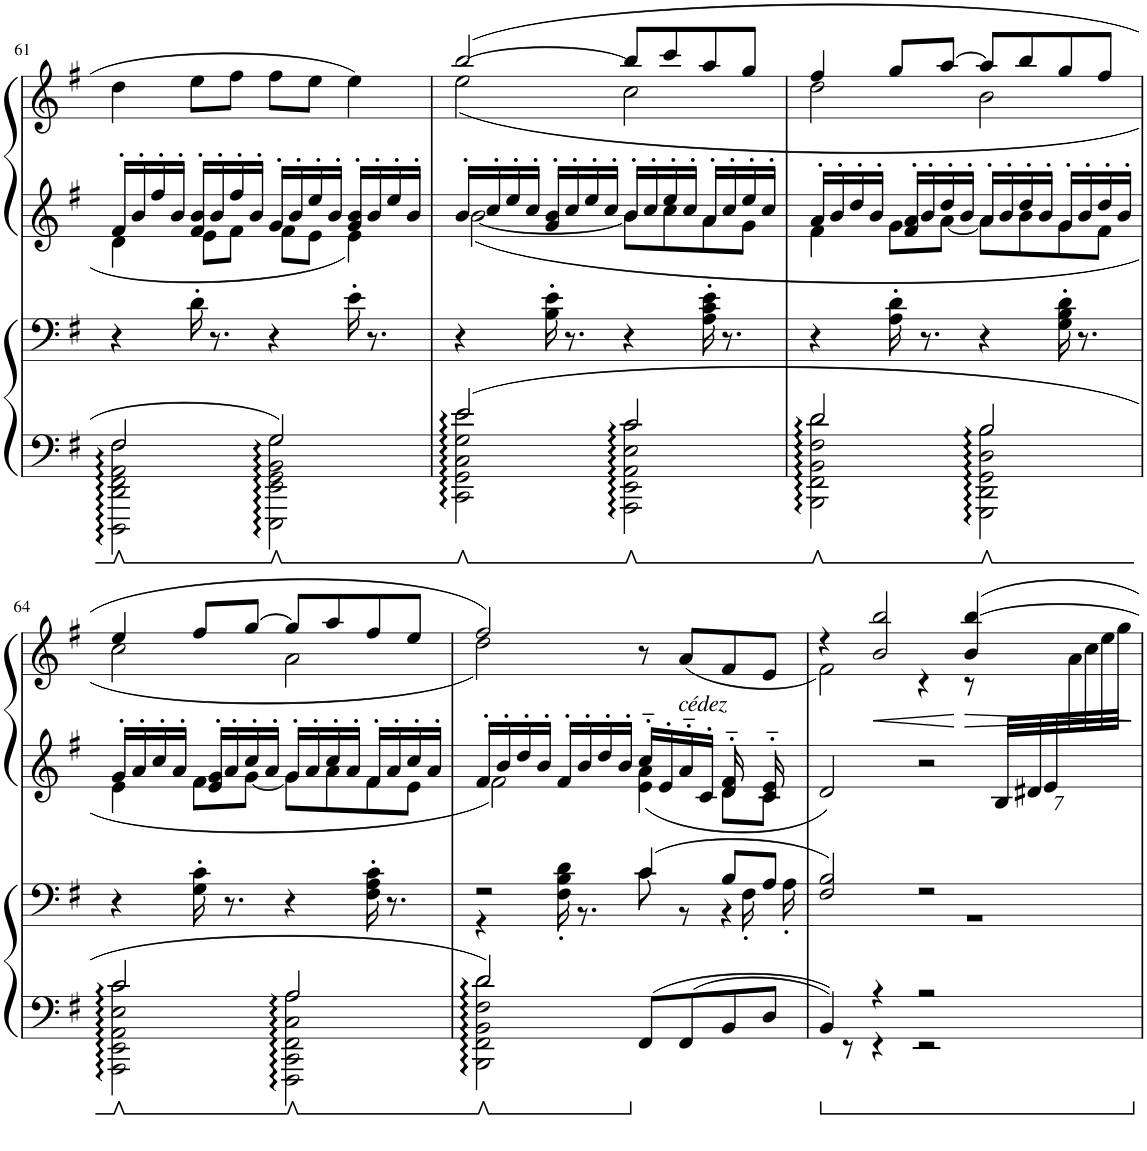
**kern	**kern	**kern	**kern	**dynam
*part1	*part1	*part1	*part1	*part1
*staff4	*staff3	*staff2	*staff1	*staff1/2/3/4
*I"Piano	*	*	*	*
*I'Pno.	*	*	*	*
!!LO:PB:g=z
*clefF4	*clefF4	*clefG2	*clefG2	*
*k[f#]	*k[f#]	*k[f#]	*k[f#]	*
*M4/4	*M4/4	*M4/4	*M4/4	*
*met(c)	*met(c)	*met(c)	*met(c)	*
=61	=61	=61	=61	=61
*^	*	*^	*	*
2F#/	2DDD\ 2DD\ 2FF#\ 2AA\ 2F#\	4r	16f#'/LL	4d\	4dd\	.
.	.	.	16b'/	.	.	.
.	.	.	16ff#'/	.	.	.
.	.	.	16b'/JJ	.	.	.
.	.	16d'\	16f#/' 16b/'LL	8e\L	8ee\L	.
.	.	8.r	16b'/	.	.	.
.	.	.	16ff#'/	8f#\J	8ff#\J	.
.	.	.	16b'/JJ	.	.	.
2G/	2EEE\ 2EE\ 2GG\ 2BB\ 2G\	4r	16g'/LL	8f#\L	8ff#\L	.
.	.	.	16b'/	.	.	.
.	.	.	16ee'/	8e\J	8ee\J	.
.	.	.	16b'/JJ	.	.	.
.	.	16e'\	16g/' 16b/'LL	4e\	4ee\	.
.	.	8.r	16b'/	.	.	.
.	.	.	16ee'/	.	.	.
.	.	.	16b'/JJ	.	.	.
=62	=62	=62	=62	=62	=62	=62
*	*	*	*	*	*^	*
2e/	2CC\ 2GG\ 2C\ 2G\ 2e\	4r	16b'/LL	[2b\	([2bb/	(2ee\	.
.	.	.	16cc'/	.	.	.	.
.	.	.	16ee'/	.	.	.	.
.	.	.	16cc'/JJ	.	.	.	.
.	.	16B\' 16e\'	16g/' 16b/'LL	.	.	.	.
.	.	8.r	16cc'/	.	.	.	.
.	.	.	16ee'/	.	.	.	.
.	.	.	16cc'/JJ	.	.	.	.
2c/	2AAA\ 2EE\ 2AA\ 2E\ 2c\	4r	16b'/LL	8b\L]	8bb/L]	2cc\	.
.	.	.	16cc'/	.	.	.	.
.	.	.	16ee'/	8cc\	8ccc/	.	.
.	.	.	16cc'/JJ	.	.	.	.
.	.	16A\' 16c\' 16e\'	16a'/LL	8a\	8aa/	.	.
.	.	8.r	16cc'/	.	.	.	.
.	.	.	16ee'/	8g\J	8gg/J	.	.
.	.	.	16cc'/JJ	.	.	.	.
=63	=63	=63	=63	=63	=63	=63	=63
2d/	2BBB\ 2FF#\ 2BB\ 2F#\ 2d\	4r	16a'/LL	4f#\	4ff#/	2dd\	.
.	.	.	16b'/	.	.	.	.
.	.	.	16dd'/	.	.	.	.
.	.	.	16b'/JJ	.	.	.	.
.	.	16A\' 16d\'	16f#/' 16a/'LL	8g\L	8gg/L	.	.
.	.	8.r	16b'/	.	.	.	.
.	.	.	16dd'/	[8a\J	[8aa/J	.	.
.	.	.	16b'/JJ	.	.	.	.
2B/	2GGG\ 2DD\ 2GG\ 2D\ 2B\	4r	16a'/LL	8a\L]	8aa/L]	2b\	.
.	.	.	16b'/	.	.	.	.
.	.	.	16dd'/	8b\	8bb/	.	.
.	.	.	16b'/JJ	.	.	.	.
.	.	16G\' 16B\' 16d\'	16g'/LL	8g\	8gg/	.	.
.	.	8.r	16b'/	.	.	.	.
.	.	.	16dd'/	8f#\J	8ff#/J	.	.
.	.	.	16b'/JJ	.	.	.	.
!!LO:LB:g=z	!!
=64	=64	=64	=64	=64	=64	=64	=64
2c/	2AAA\ 2EE\ 2AA\ 2E\ 2c\	4r	16g'/LL	4e\	4ee/	2cc\	.
.	.	.	16a'/	.	.	.	.
.	.	.	16cc'/	.	.	.	.
.	.	.	16a'/JJ	.	.	.	.
.	.	16G\' 16c\'	16e/' 16g/'LL	8f#\L	8ff#/L	.	.
.	.	8.r	16a'/	.	.	.	.
.	.	.	16cc'/	[8g\J	[8gg/J	.	.
.	.	.	16a'/JJ	.	.	.	.
2A/	2FFF#\ 2CC\ 2FF#\ 2C\ 2A\	4r	16g'/LL	8g\L]	8gg/L]	2a\	.
.	.	.	16a'/	.	.	.	.
.	.	.	16cc'/	8a\	8aa/	.	.
.	.	.	16a'/JJ	.	.	.	.
.	.	16F#\' 16A\' 16c\'	16f#'/LL	8f#\	8ff#/	.	.
.	.	8.r	16a'/	.	.	.	.
.	.	.	16cc'/	8e\J	8ee/J	.	.
.	.	.	16a'/JJ	.	.	.	.
=65	=65	=65	=65	=65	=65	=65	=65
*	*	*^	*	*	*	*	*
*	*	*	*^	*	*	*	*	*
2d/	2BBB\ 2FF#\ 2BB\ 2F#\ 2d\	4r	16ryy	2r	16f#'/LL	2f#\	2ff#/)	2dd\)	.
.	.	.	16ryy@	.	16b'/	.	.	.	.
.	.	.	16ryy@	.	16dd'/	.	.	.	.
.	.	.	16ryy@	.	16b'/JJ	.	.	.	.
.	.	16F#\' 16B\' 16d\'	16ryy@	.	16f#'/LL	.	.	.	.
.	.	8.r	16ryy@	.	16b'/	.	.	.	.
.	.	.	16ryy@	.	16dd'/	.	.	.	.
.	.	.	16ryy@	.	16b'/JJ	.	.	.	.
8FF#/L	2ryy	8c\	16ryy@	4c/	16cc'~/LL	4e\ 4a\	8r	2ryy	.
.	.	.	16ryy@	.	16e'/	.	.	.	.
!	!	!	!	!	!	!	!LO:TX:b:i:t=cédez	!	!
8FF#/	.	8r	16ryy@	.	16a'~/	.	(8a/L	.	.
.	.	.	16ryy@	.	16c'/JJ	.	.	.	.
8BB/	.	4r	16ryy@	8B/L	16d/'~ 16f#/'~	8d\L	8f#/	.	.
.	.	.	16F#'\	.	16ryy	.	.	.	.
8D/J	.	.	16ryy	8A/J	16c/'~ 16e/'~	8c\J	8e/J	.	.
.	.	.	16A'\	.	16ryy	.	.	.	.
*	*	*	*v	*v	*	*	*	*	*
=66	=66	=66	=66	=66	=66	=66	=66	=66
4BB/	8ryy	1r	2F#/ 2B/	2..ryy	2d/	4r	2f#\)	.
.	8r	.	.	.	.	.	.	.
!	!	!	!	!	!	!	!	!LO:HP:b
4r	4r	.	.	.	.	2b/ 2bb/	.	<
2r	2r	.	2r	.	2r	.	4r	.
!	!	!	!	!	!	!	!	!LO:HP:n=1:b
.	.	.	.	.	.	4b/ [4bb/	8r	[ >
*	*	*	*	*Xbrackettup	*	*	*	*
.	.	.	.	56B/LLL	.	.	28.ryy	.
.	.	.	.	56d#X/	.	.	.	.
.	.	.	.	56e/	.	.	.	.
.	.	.	.	14ryy	.	.	56a\	.
.	.	.	.	.	.	.	56cc\	.
.	.	.	.	.	.	.	56ee\	.
.	.	.	.	.	.	.	56gg\JJJ	.
*v	*v	*	*	*	*	*	*	*
*	*v	*v	*	*	*	*	*
*	*	*v	*v	*	*	*
*	*	*	*v	*v	*
.	.	.	.	]
=	=	=	=	=
*-	*-	*-	*-	*-
